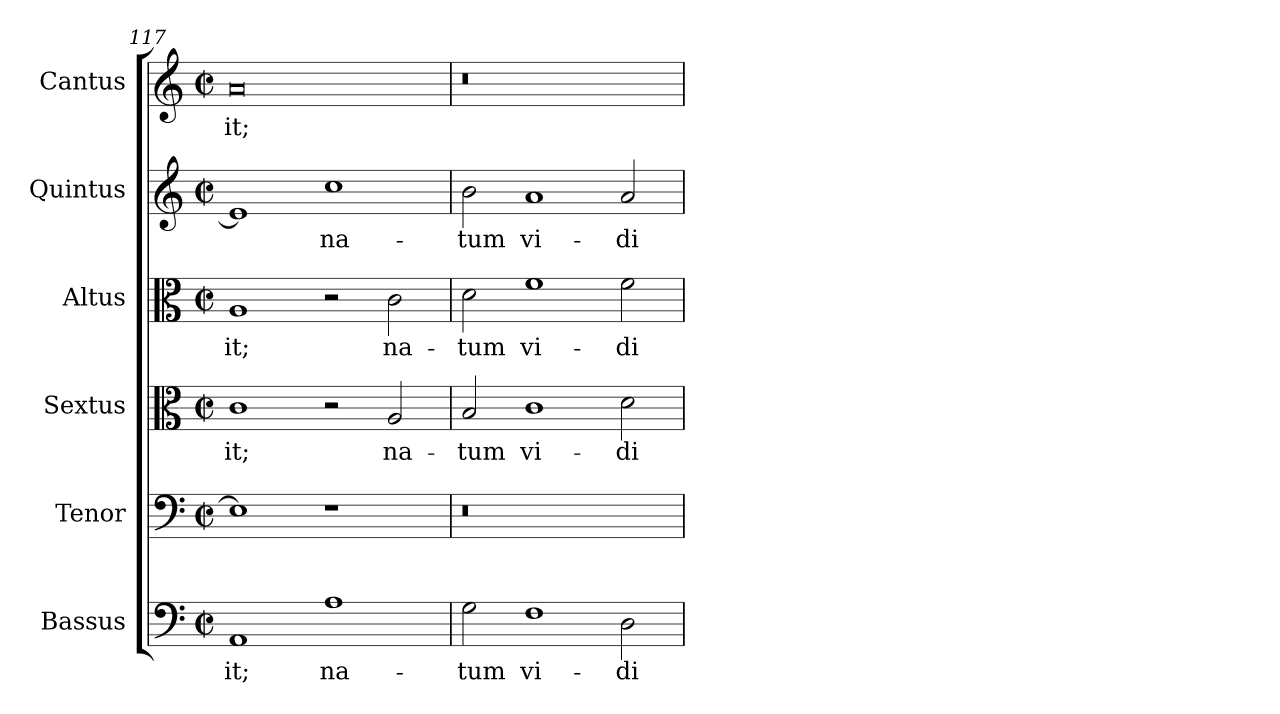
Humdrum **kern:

**kern	**text	**kern	**kern	**text	**kern	**text	**kern	**text	**kern	**text
*part6	*part6	*part5	*part4	*part4	*part3	*part3	*part2	*part2	*part1	*part1
*staff6	*staff6	*staff5	*staff4	*staff4	*staff3	*staff3	*staff2	*staff2	*staff1	*staff1
*I"Bassus	*	*I"Tenor	*I"Sextus	*	*I"Altus	*	*I"Quintus	*	*I"Cantus	*
*I'Bassus	*	*I'Tenor	*I'Sextus	*	*I'Altus	*	*I'Quintus	*	*I'Cantus	*
*clefF4	*	*clefF4	*clefC3	*	*clefC3	*	*clefG2	*	*clefG2	*
*M2/2	*	*M2/2	*M2/2	*	*M2/2	*	*M2/2	*	*M2/2	*
*met(c|)	*	*met(c|)	*met(c|)	*	*met(c|)	*	*met(c|)	*	*met(c|)	*
=117	=117	=117	=117	=117	=117	=117	=117	=117	=117	=117
!	!LO:LY:b:cj	!	!	!LO:LY:b:cj	!	!LO:LY:b:cj	!	!	!	!LO:LY:b:cj
1AA	-it;	1E]	1c	-it;	1A	-it;	1e]	.	0a	-it;
!	!LO:LY:b:cj	!	!	!	!	!	!	!LO:LY:b:cj	!	!
1A	na-	1r	2r	.	2r	.	1cc	na-	.	.
!	!	!	!	!LO:LY:b:cj	!	!LO:LY:b:cj	!	!	!	!
.	.	.	2A/	na-	2c\	na-	.	.	.	.
=118	=118	=118	=118	=118	=118	=118	=118	=118	=118	=118
!	!LO:LY:b:cj	!	!	!LO:LY:b:cj	!	!LO:LY:b:cj	!	!LO:LY:b:cj	!	!
2G\	-tum	0r	2B/	-tum	2d\	-tum	2b\	-tum	0r	.
!	!LO:LY:b:cj	!	!	!LO:LY:b:cj	!	!LO:LY:b:cj	!	!LO:LY:b:cj	!	!
1F	vi-	.	1c	vi-	1f	vi-	1a	vi-	.	.
!	!LO:LY:b:cj	!	!	!LO:LY:b:cj	!	!LO:LY:b:cj	!	!LO:LY:b:cj	!	!
2D\	-di-	.	2d\	-di-	2f\	-di-	2a/	-di-	.	.
=	=	=	=	=	=	=	=	=	=	=
*-	*-	*-	*-	*-	*-	*-	*-	*-	*-	*-
